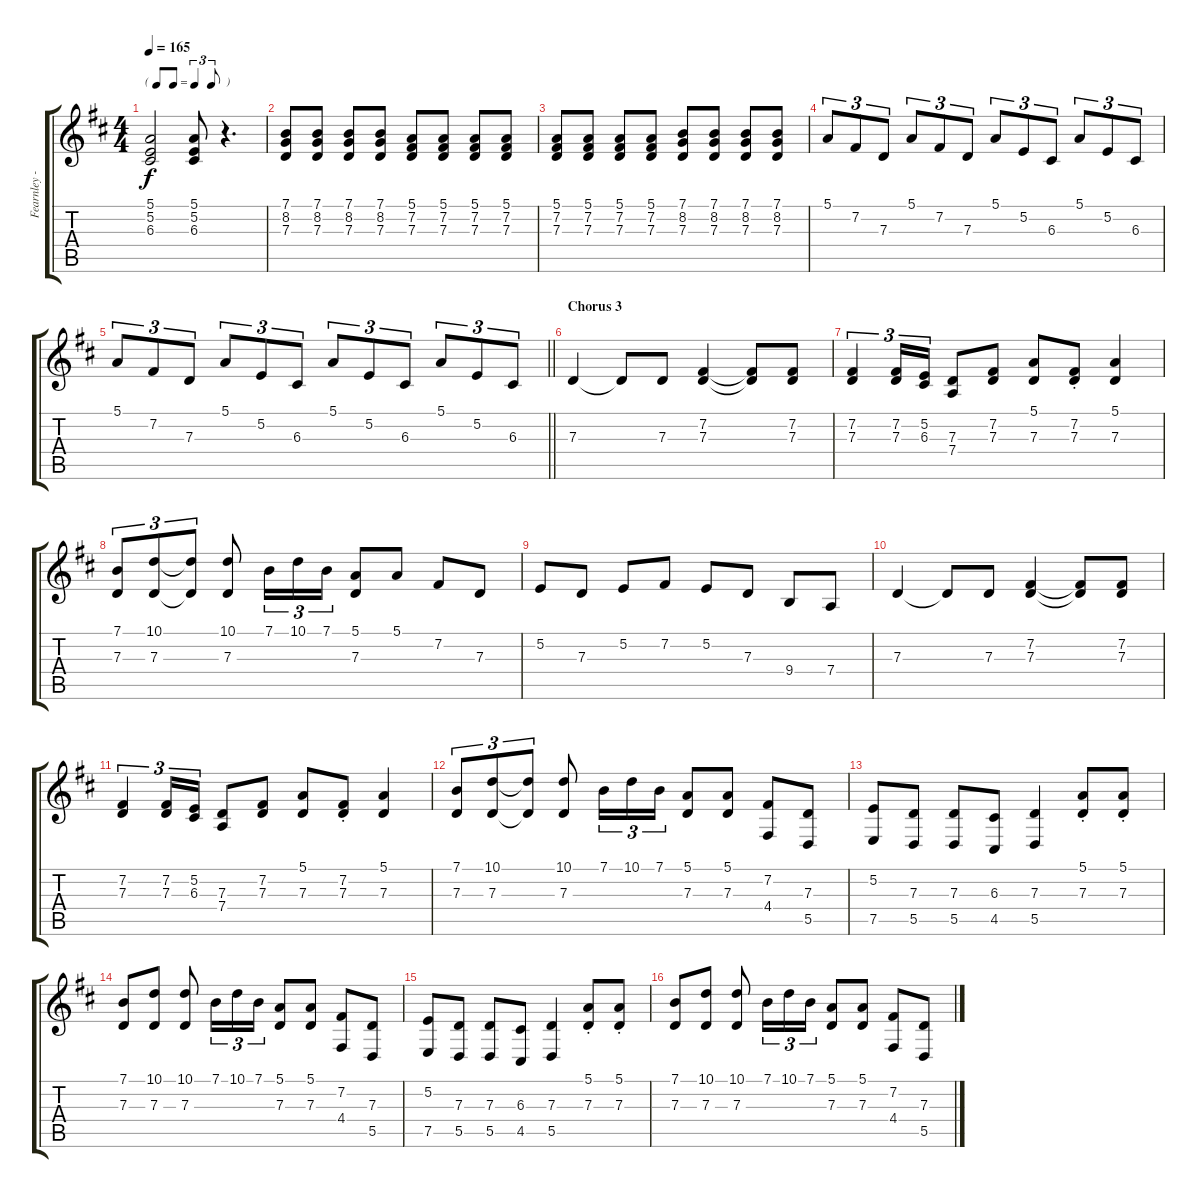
\track ("Fearnley - Accordion" "Fearnley -") {instrument accordion}
\staff {score tabs}
\tuning (E4 B3 G3 D3 A2 E2) {hide}
\ts (4 4)
\tf triplet8th
\tempo 165
\clef g2
\ks d
(5.1 5.2 6.3).2{dy f} (5.1 5.2 6.3).8 r.4{d} |
(7.1 8.2 7.3).8 (7.1 8.2 7.3).8 (7.1 8.2 7.3).8 (7.1 8.2 7.3).8 (5.1 7.2 7.3).8 (5.1 7.2 7.3).8 (5.1 7.2 7.3).8 (5.1 7.2 7.3).8 |
(5.1 7.2 7.3).8 (5.1 7.2 7.3).8 (5.1 7.2 7.3).8 (5.1 7.2 7.3).8 (7.1 8.2 7.3).8 (7.1 8.2 7.3).8 (7.1 8.2 7.3).8 (7.1 8.2 7.3).8 |
5.1.8{tu (3 2)} 7.2.8{tu (3 2)} 7.3.8{tu (3 2)} 5.1.8{tu (3 2)} 7.2.8{tu (3 2)} 7.3.8{tu (3 2)} 5.1.8{tu (3 2)} 5.2.8{tu (3 2)} 6.3.8{tu (3 2)} 5.1.8{tu (3 2)} 5.2.8{tu (3 2)} 6.3.8{tu (3 2)} |
\barLineRight lightlight
5.1.8{tu (3 2)} 7.2.8{tu (3 2)} 7.3.8{tu (3 2)} 5.1.8{tu (3 2)} 5.2.8{tu (3 2)} 6.3.8{tu (3 2)} 5.1.8{tu (3 2)} 5.2.8{tu (3 2)} 6.3.8{tu (3 2)} 5.1.8{tu (3 2)} 5.2.8{tu (3 2)} 6.3.8{tu (3 2)} |
\section ("" "Chorus 3")
7.3.4 7.3{t}.8 7.3.8 (7.2 7.3).4 (7.2{t} 7.3{t}).8 (7.2 7.3).8 |
(7.2 7.3).4{tu (3 2)} (7.2 7.3).16{tu (3 2)} (5.2 6.3).16{tu (3 2)} (7.3 7.4).8 (7.2 7.3).8 (5.1 7.3).8 (7.2{st} 7.3{st}).8 (5.1 7.3).4 |
(7.1 7.3).8{tu (3 2)} (10.1 7.3).8{tu (3 2)} (10.1{t} 7.3{t}).8{tu (3 2)} (10.1 7.3).8 7.1.16{tu (3 2)} 10.1.16{tu (3 2)} 7.1.16{tu (3 2)} (5.1 7.3).8 5.1.8 7.2.8 7.3.8 |
5.2.8 7.3.8 5.2.8 7.2.8 5.2.8 7.3.8 9.4.8 7.4.8 |
7.3.4 7.3{t}.8 7.3.8 (7.2 7.3).4 (7.2{t} 7.3{t}).8 (7.2 7.3).8 |
(7.2 7.3).4{tu (3 2)} (7.2 7.3).16{tu (3 2)} (5.2 6.3).16{tu (3 2)} (7.3 7.4).8 (7.2 7.3).8 (5.1 7.3).8 (7.2{st} 7.3{st}).8 (5.1 7.3).4 |
(7.1 7.3).8{tu (3 2)} (10.1 7.3).8{tu (3 2)} (10.1{t} 7.3{t}).8{tu (3 2)} (10.1 7.3).8 7.1.16{tu (3 2)} 10.1.16{tu (3 2)} 7.1.16{tu (3 2)} (5.1 7.3).8 (5.1 7.3).8 (7.2 4.4).8 (7.3 5.5).8 |
(5.2 7.5).8 (7.3 5.5).8 (7.3 5.5).8 (6.3 4.5).8 (7.3 5.5).4 (5.1{st} 7.3{st}).8 (5.1{st} 7.3{st}).8 |
(7.1 7.3).8 (10.1 7.3).8 (10.1 7.3).8 7.1.16{tu (3 2)} 10.1.16{tu (3 2)} 7.1.16{tu (3 2)} (5.1 7.3).8 (5.1 7.3).8 (7.2 4.4).8 (7.3 5.5).8 |
(5.2 7.5).8 (7.3 5.5).8 (7.3 5.5).8 (6.3 4.5).8 (7.3 5.5).4 (5.1{st} 7.3{st}).8 (5.1{st} 7.3{st}).8 |
(7.1 7.3).8 (10.1 7.3).8 (10.1 7.3).8 7.1.16{tu (3 2)} 10.1.16{tu (3 2)} 7.1.16{tu (3 2)} (5.1 7.3).8 (5.1 7.3).8 (7.2 4.4).8 (7.3 5.5).8
